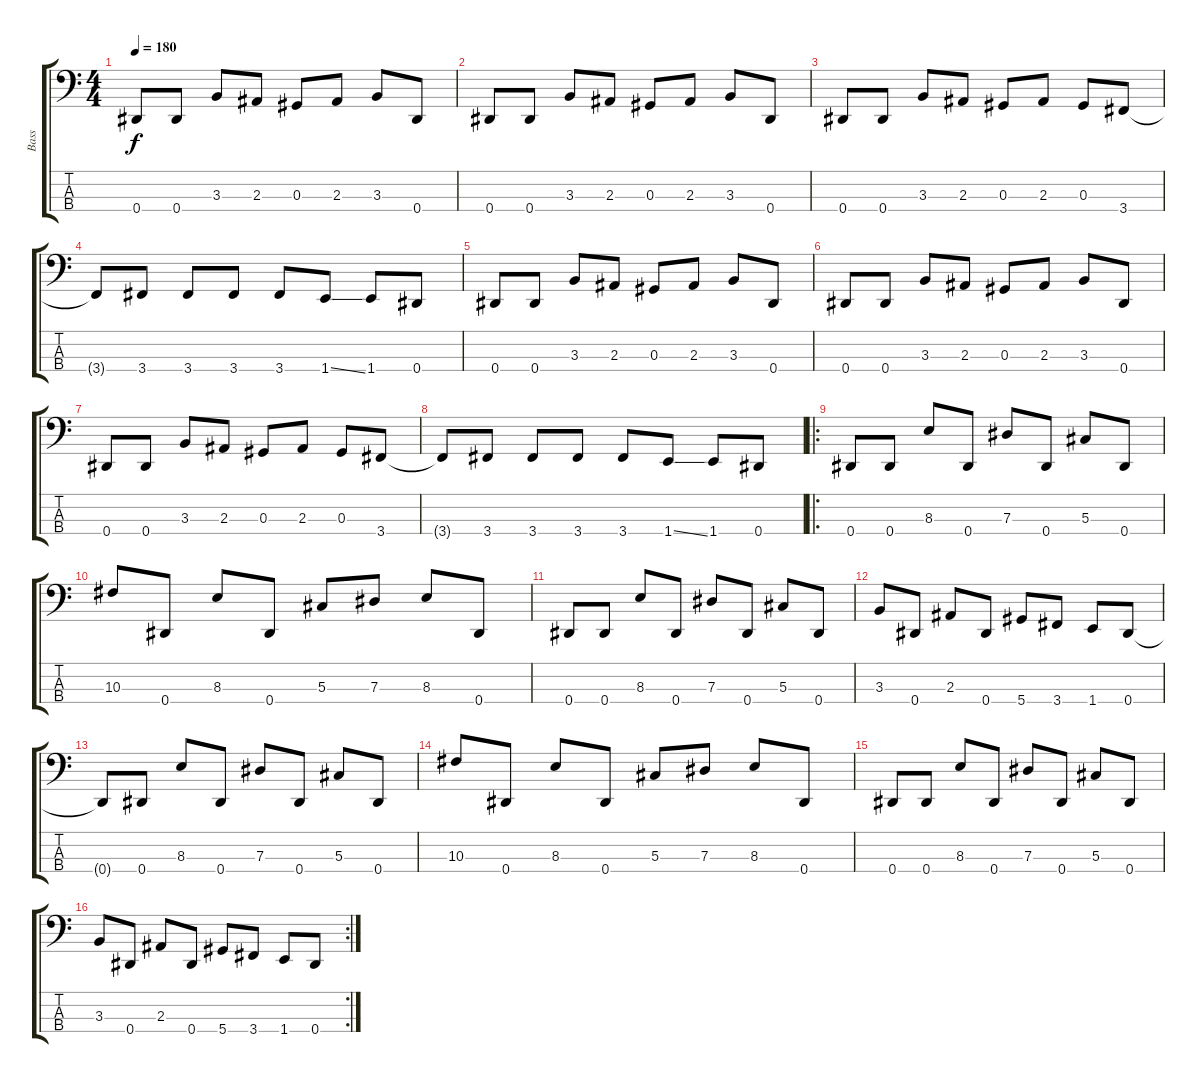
\track ("Bass" "Bass") {instrument electricbasspick}
\staff {score tabs}
\tuning (Gb2 Db2 Ab1 Eb1) {hide}
\ts (4 4)
\tempo 180
\clef f4
\ks c
0.4.8{dy f} 0.4.8 3.3.8 2.3.8 0.3.8 2.3.8 3.3.8 0.4.8 |
0.4.8 0.4.8 3.3.8 2.3.8 0.3.8 2.3.8 3.3.8 0.4.8 |
0.4.8 0.4.8 3.3.8 2.3.8 0.3.8 2.3.8 0.3.8 3.4.8 |
3.4{t}.8 3.4.8 3.4.8 3.4.8 3.4.8 1.4{ss}.8 1.4.8 0.4.8 |
0.4.8 0.4.8 3.3.8 2.3.8 0.3.8 2.3.8 3.3.8 0.4.8 |
0.4.8 0.4.8 3.3.8 2.3.8 0.3.8 2.3.8 3.3.8 0.4.8 |
0.4.8 0.4.8 3.3.8 2.3.8 0.3.8 2.3.8 0.3.8 3.4.8 |
3.4{t}.8 3.4.8 3.4.8 3.4.8 3.4.8 1.4{ss}.8 1.4.8 0.4.8 |
\ro
0.4.8 0.4.8 8.3.8 0.4.8 7.3.8 0.4.8 5.3.8 0.4.8 |
10.3.8 0.4.8 8.3.8 0.4.8 5.3.8 7.3.8 8.3.8 0.4.8 |
0.4.8 0.4.8 8.3.8 0.4.8 7.3.8 0.4.8 5.3.8 0.4.8 |
3.3.8 0.4.8 2.3.8 0.4.8 5.4.8 3.4.8 1.4.8 0.4.8 |
0.4{t}.8 0.4.8 8.3.8 0.4.8 7.3.8 0.4.8 5.3.8 0.4.8 |
10.3.8 0.4.8 8.3.8 0.4.8 5.3.8 7.3.8 8.3.8 0.4.8 |
0.4.8 0.4.8 8.3.8 0.4.8 7.3.8 0.4.8 5.3.8 0.4.8 |
\rc 2
3.3.8 0.4.8 2.3.8 0.4.8 5.4.8 3.4.8 1.4.8 0.4.8
